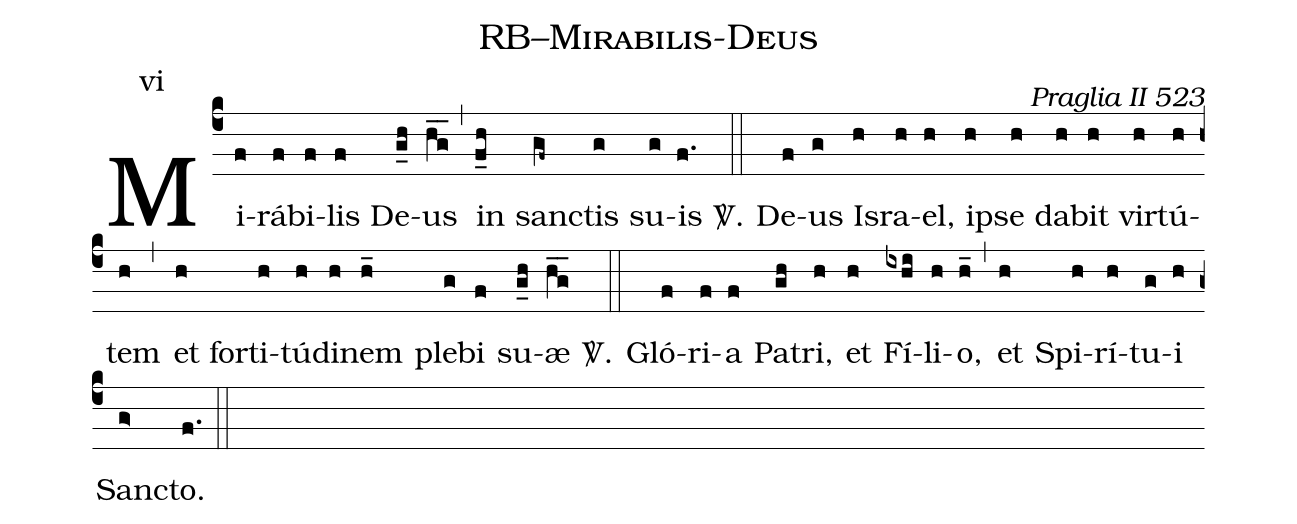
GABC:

name: RB--Mirabilis-Deus;
commentary: Praglia II 523;
annotation: vi;
%%
(c4) Mi(f)rá(f)bi(f)lis(f) De(g_h)us(hg__) (,) in(f_h) san(gf~)ctis(g) su(g)is(f.) <sp>V/</sp>.(::) De(f)us(g) I(h)sra(h)el,(h) i(h)pse(h) da(h)bit(h) vir(h)tú(h)tem(h) (,) et for(h)ti(h)tú(h)di(h)nem(h_) ple(g)bi(f) su(g_h)æ(hg__) <sp>V/</sp>.(::) Gló(f)ri(f)a(f) Pa(gh)tri,(h) et(h) Fí(ixhi)li(h)o,(h_) (,) et(h) Spi(h)rí(h)tu(g)i(h) Sanc(g>)to.(f.) (::)
